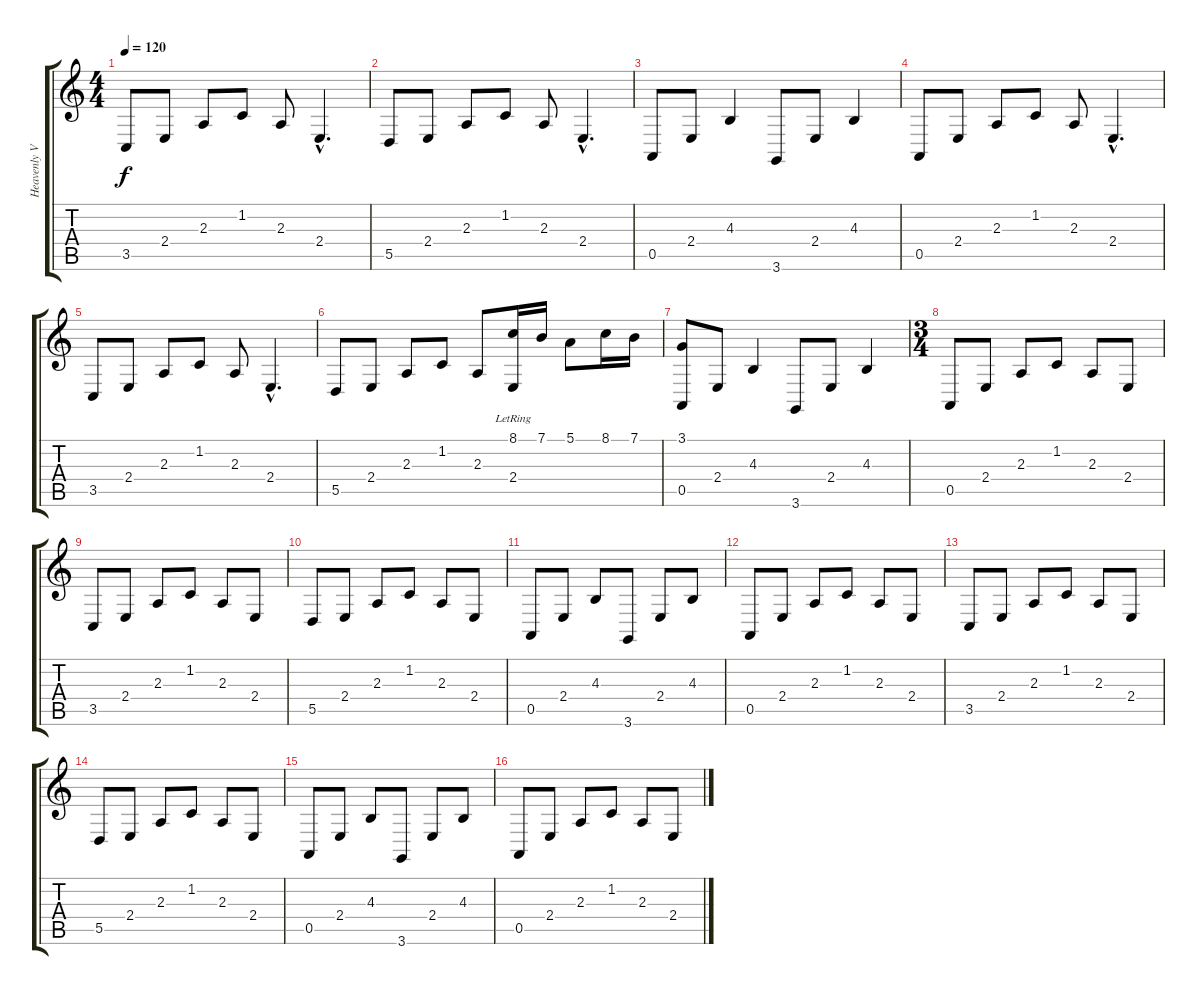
\track ("Heavenly Voice" "Heavenly V") {instrument musicbox}
\staff {score tabs}
\tuning (E4 B3 G3 D3 A2 E2) {hide}
\ts (4 4)
\tempo 120
\clef g2
\ks c
3.5.8{dy f} 2.4.8 2.3.8 1.2.8 2.3.8 2.4{hac}.4{d} |
5.5.8 2.4.8 2.3.8 1.2.8 2.3.8 2.4{hac}.4{d} |
0.5.8 2.4.8 4.3.4 3.6.8 2.4.8 4.3.4 |
0.5.8 2.4.8 2.3.8 1.2.8 2.3.8 2.4{hac}.4{d} |
3.5.8 2.4.8 2.3.8 1.2.8 2.3.8 2.4{hac}.4{d} |
5.5.8 2.4.8 2.3.8 1.2.8 2.3.8 (8.1 2.4{lr}).16 7.1.16 5.1.8 8.1.16 7.1.16 |
(3.1 0.5).8 2.4.8 4.3.4 3.6.8 2.4.8 4.3.4 |
\ts (3 4)
0.5.8 2.4.8 2.3.8 1.2.8 2.3.8 2.4.8 |
3.5.8 2.4.8 2.3.8 1.2.8 2.3.8 2.4.8 |
5.5.8 2.4.8 2.3.8 1.2.8 2.3.8 2.4.8 |
0.5.8 2.4.8 4.3.8 3.6.8 2.4.8 4.3.8 |
0.5.8 2.4.8 2.3.8 1.2.8 2.3.8 2.4.8 |
3.5.8 2.4.8 2.3.8 1.2.8 2.3.8 2.4.8 |
5.5.8 2.4.8 2.3.8 1.2.8 2.3.8 2.4.8 |
0.5.8 2.4.8 4.3.8 3.6.8 2.4.8 4.3.8 |
0.5.8 2.4.8 2.3.8 1.2.8 2.3.8 2.4.8
